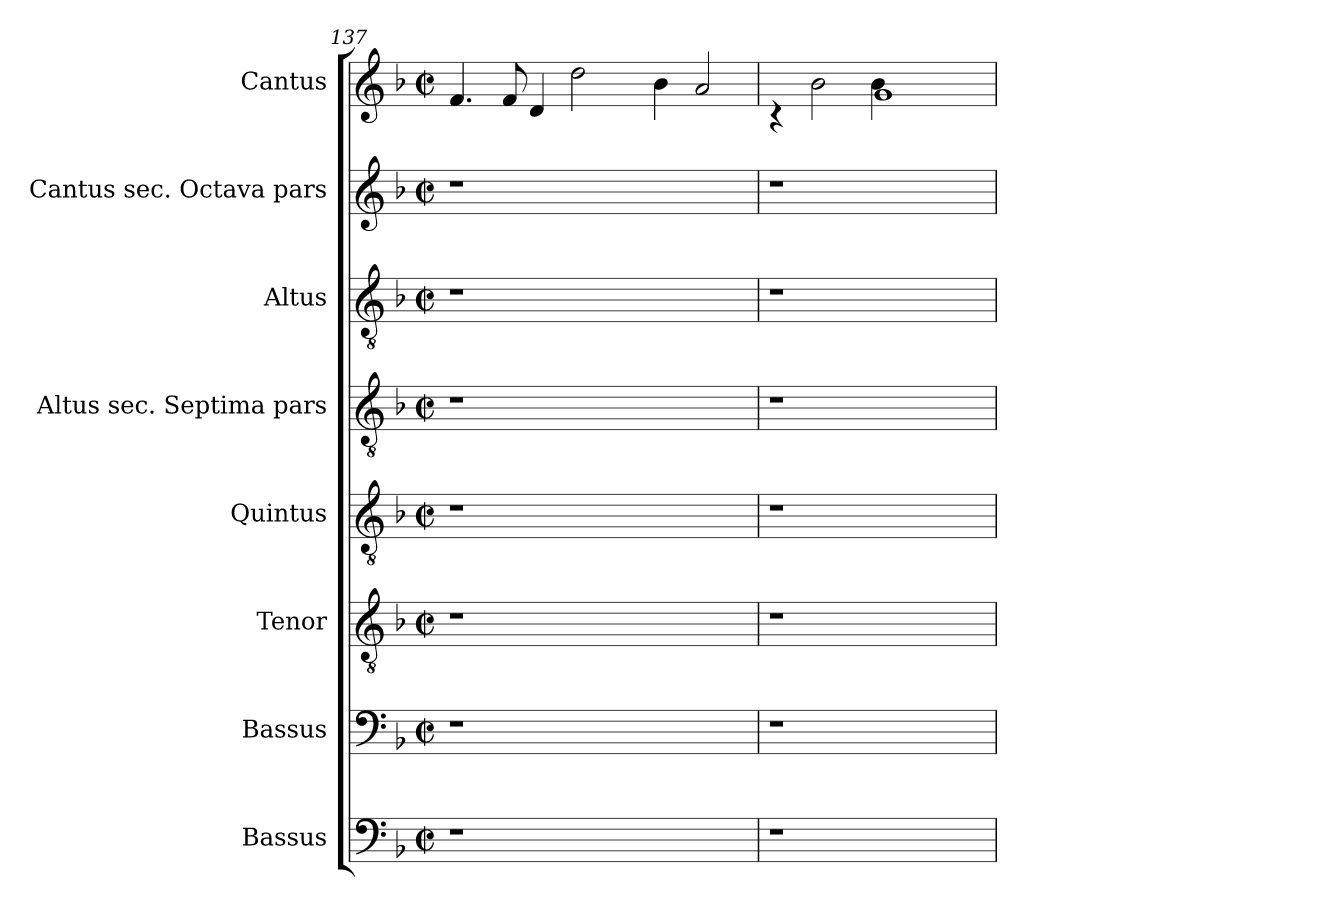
**kern	**kern	**kern	**kern	**kern	**kern	**kern	**kern
*part8	*part7	*part6	*part5	*part4	*part3	*part2	*part1
*staff8	*staff7	*staff6	*staff5	*staff4	*staff3	*staff2	*staff1
*I"Bassus	*I"Bassus	*I"Tenor	*I"Quintus	*I"Altus sec. Septima pars	*I"Altus	*I"Cantus sec. Octava pars	*I"Cantus
*	*I'Bassus	*I'Tenor	*I'Quintus	*	*I'Altus	*	*I'Cantus
*clefF4	*clefF4	*clefGv2	*clefGv2	*clefGv2	*clefGv2	*clefG2	*clefG2
*k[b-]	*k[b-]	*k[b-]	*k[b-]	*k[b-]	*k[b-]	*k[b-]	*k[b-]
*F:	*F:	*F:	*F:	*F:	*F:	*F:	*F:
*M2/2	*M2/2	*M2/2	*M2/2	*M2/2	*M2/2	*M2/2	*M2/2
*met(c|)	*met(c|)	*met(c|)	*met(c|)	*met(c|)	*met(c|)	*met(c|)	*met(c|)
=137	=137	=137	=137	=137	=137	=137	=137
1r	1r	1r	1r	1r	1r	1r	4.f/
.	.	.	.	.	.	.	8f/
.	.	.	.	.	.	.	4d/
.	.	.	.	.	.	.	2dd\
1ryy	1ryy	1ryy	1ryy	1ryy	1ryy	1ryy	.
.	.	.	.	.	.	.	4b-\
.	.	.	.	.	.	.	2a/
=138	=138	=138	=138	=138	=138	=138	=138
*	*	*	*	*	*	*	*^
1r	1r	1r	1r	1r	1r	1r	2.ryy	4rc
.	.	.	.	.	.	.	.	2b-\
.	.	.	.	.	.	.	1g	4b-\
2.ryy	2.ryy	2.ryy	2.ryy	2.ryy	2.ryy	2.ryy	.	2.ryy
*	*	*	*	*	*	*	*v	*v
=	=	=	=	=	=	=	=
*-	*-	*-	*-	*-	*-	*-	*-
